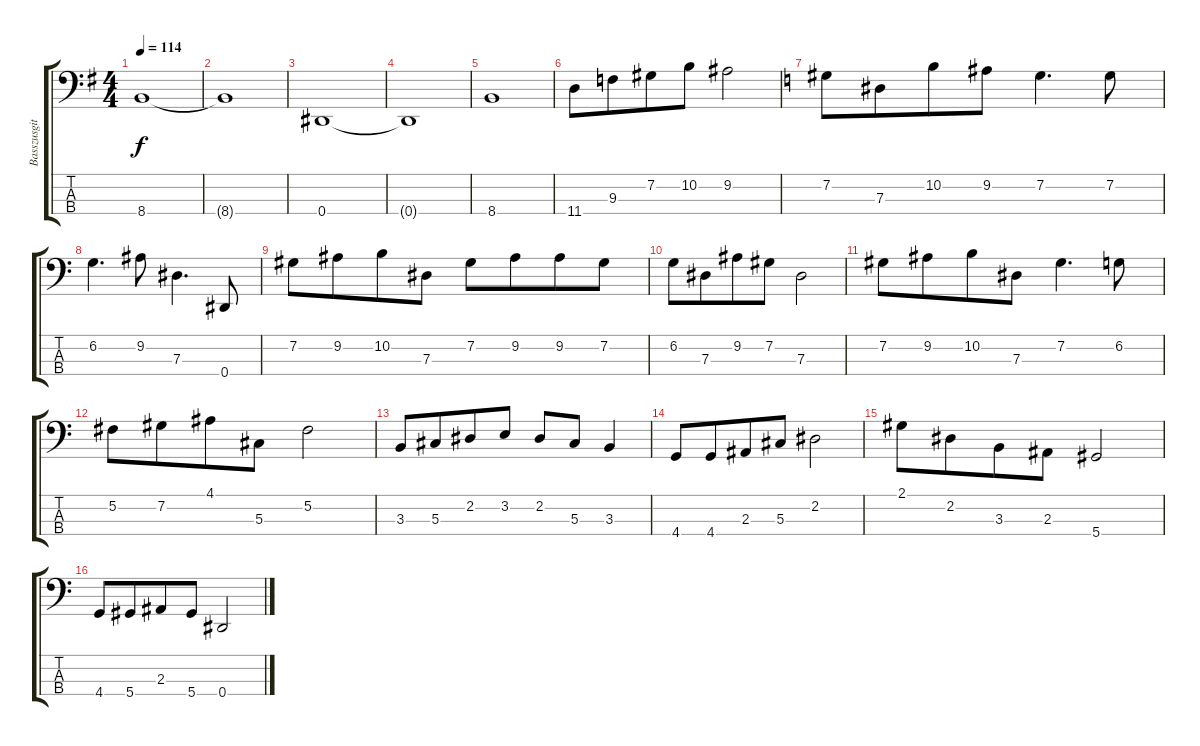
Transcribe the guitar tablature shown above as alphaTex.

\track ("Basszusgitár (Barry Dunaway)" "Basszusgit") {instrument electricbassfinger}
\staff {score tabs}
\tuning (Gb2 Db2 Ab1 Eb1) {hide}
\ts (4 4)
\tempo 114
\clef f4
\ks g
8.4.1{dy f} |
8.4{t}.1 |
0.4.1 |
0.4{t}.1 |
8.4.1 |
11.4.8 9.3.8{beam merge} 7.2.8 10.2.8 9.2.2 |
\ks c
7.2.8 7.3.8{beam merge} 10.2.8 9.2.8 7.2.4{d} 7.2.8 |
6.2.4{d} 9.2.8 7.3.4{d} 0.4.8 |
7.2.8 9.2.8{beam merge} 10.2.8 7.3.8 7.2.8 9.2.8{beam merge} 9.2.8 7.2.8 |
6.2.8 7.3.8{beam merge} 9.2.8 7.2.8 7.3.2 |
7.2.8 9.2.8{beam merge} 10.2.8 7.3.8 7.2.4{d} 6.2.8 |
5.2.8 7.2.8{beam merge} 4.1.8 5.3.8 5.2.2 |
3.3.8 5.3.8{beam merge} 2.2.8 3.2.8 2.2.8 5.3.8 3.3.4 |
4.4.8 4.4.8{beam merge} 2.3.8 5.3.8 2.2.2 |
2.1.8 2.2.8{beam merge} 3.3.8 2.3.8 5.4.2 |
4.4.8 5.4.8{beam merge} 2.3.8 5.4.8 0.4.2
